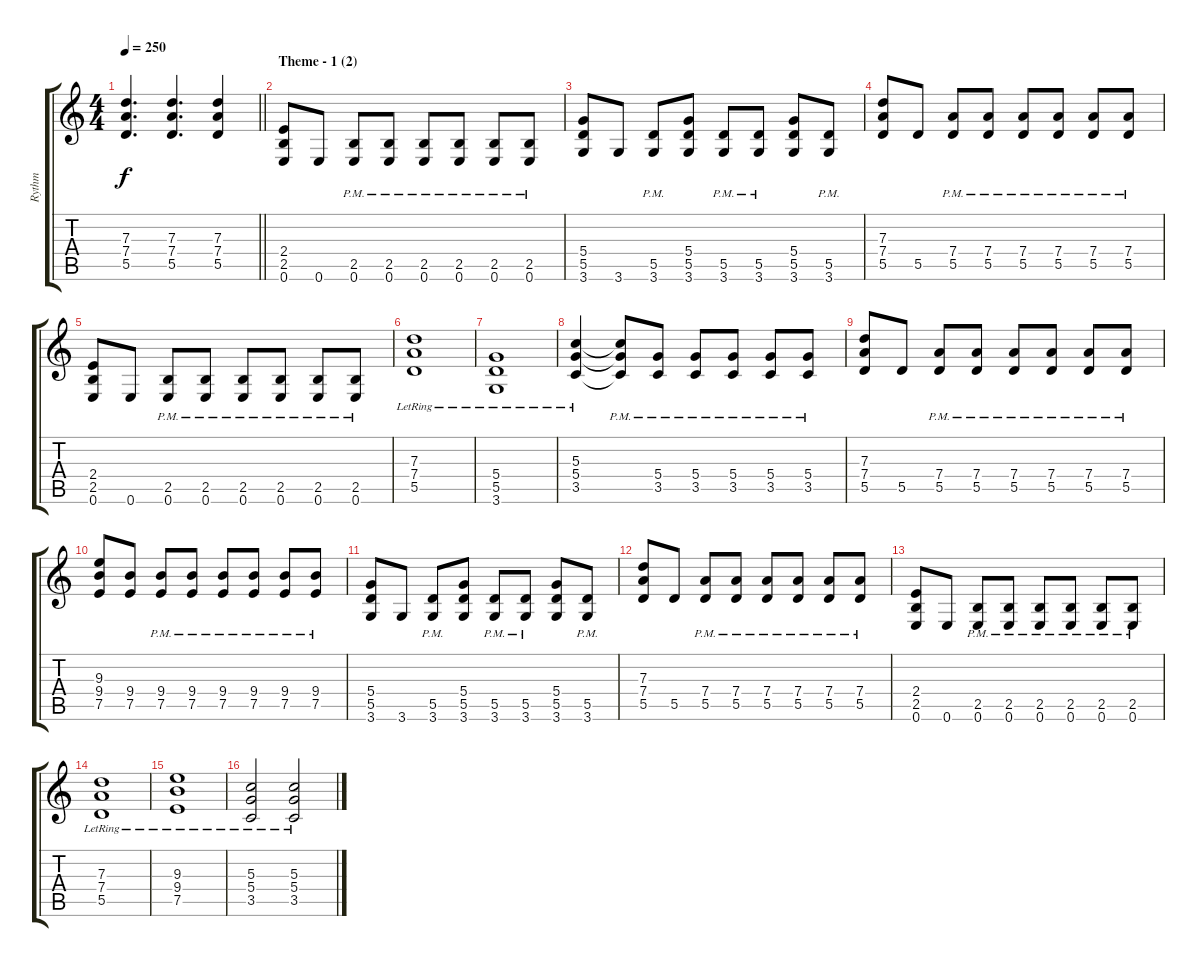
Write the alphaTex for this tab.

\track ("Rythm" "Rythm") {instrument distortionguitar}
\staff {score tabs}
\tuning (E4 B3 G3 D3 A2 E2) {hide}
\ts (4 4)
\tempo 250
\clef g2
\barLineRight lightlight
\ks c
(7.3 7.4 5.5).4{d dy f} (7.3 7.4 5.5).4{d} (7.3 7.4 5.5).4 |
\section ("" "Theme - 1 (2)")
(2.4 2.5 0.6).8 0.6.8 (2.5{pm} 0.6{pm}).8 (2.5{pm} 0.6{pm}).8 (2.5{pm} 0.6{pm}).8 (2.5{pm} 0.6{pm}).8 (2.5{pm} 0.6{pm}).8 (2.5{pm} 0.6{pm}).8 |
(5.4 5.5 3.6).8 3.6.8 (5.5 3.6{pm}).8 (5.4 5.5 3.6).8 (5.5{pm} 3.6{pm}).8 (5.5 3.6{pm}).8 (5.4 5.5 3.6).8 (5.5 3.6{pm}).8 |
(7.3 7.4 5.5).8 5.5.8 (7.4{pm} 5.5{pm}).8 (7.4{pm} 5.5{pm}).8 (7.4{pm} 5.5{pm}).8 (7.4{pm} 5.5{pm}).8 (7.4{pm} 5.5{pm}).8 (7.4{pm} 5.5{pm}).8 |
(2.4 2.5 0.6).8 0.6.8 (2.5{pm} 0.6{pm}).8 (2.5{pm} 0.6{pm}).8 (2.5{pm} 0.6{pm}).8 (2.5{pm} 0.6{pm}).8 (2.5{pm} 0.6{pm}).8 (2.5{pm} 0.6{pm}).8 |
(7.3{lr} 7.4{lr} 5.5{lr}).1 |
(5.4{lr} 5.5{lr} 3.6).1 |
(5.3{lr} 5.4{lr} 3.5{lr}).4 (5.3{t} 5.4{pm t} 3.5{pm t}).8 (5.4{pm} 3.5{pm}).8 (5.4{pm} 3.5{pm}).8 (5.4{pm} 3.5{pm}).8 (5.4{pm} 3.5{pm}).8 (5.4{pm} 3.5{pm}).8 |
(7.3 7.4 5.5).8 5.5.8 (7.4{pm} 5.5{pm}).8 (7.4{pm} 5.5{pm}).8 (7.4{pm} 5.5{pm}).8 (7.4{pm} 5.5{pm}).8 (7.4{pm} 5.5{pm}).8 (7.4{pm} 5.5{pm}).8 |
(9.3 9.4 7.5).8 (9.4 7.5).8 (9.4{pm} 7.5{pm}).8 (9.4{pm} 7.5{pm}).8 (9.4{pm} 7.5{pm}).8 (9.4{pm} 7.5{pm}).8 (9.4{pm} 7.5{pm}).8 (9.4{pm} 7.5{pm}).8 |
(5.4 5.5 3.6).8 3.6.8 (5.5 3.6{pm}).8 (5.4 5.5 3.6).8 (5.5{pm} 3.6{pm}).8 (5.5 3.6{pm}).8 (5.4 5.5 3.6).8 (5.5 3.6{pm}).8 |
(7.3 7.4 5.5).8 5.5.8 (7.4{pm} 5.5{pm}).8 (7.4{pm} 5.5{pm}).8 (7.4{pm} 5.5{pm}).8 (7.4{pm} 5.5{pm}).8 (7.4{pm} 5.5{pm}).8 (7.4{pm} 5.5{pm}).8 |
(2.4 2.5 0.6).8 0.6.8 (2.5{pm} 0.6{pm}).8 (2.5{pm} 0.6{pm}).8 (2.5{pm} 0.6{pm}).8 (2.5{pm} 0.6{pm}).8 (2.5{pm} 0.6{pm}).8 (2.5{pm} 0.6{pm}).8 |
(7.3{lr} 7.4{lr} 5.5{lr}).1 |
(9.3 9.4{lr} 7.5{lr}).1 |
(5.3{lr} 5.4{lr} 3.5{lr}).2 (5.3{lr} 5.4{lr} 3.5{lr}).2
